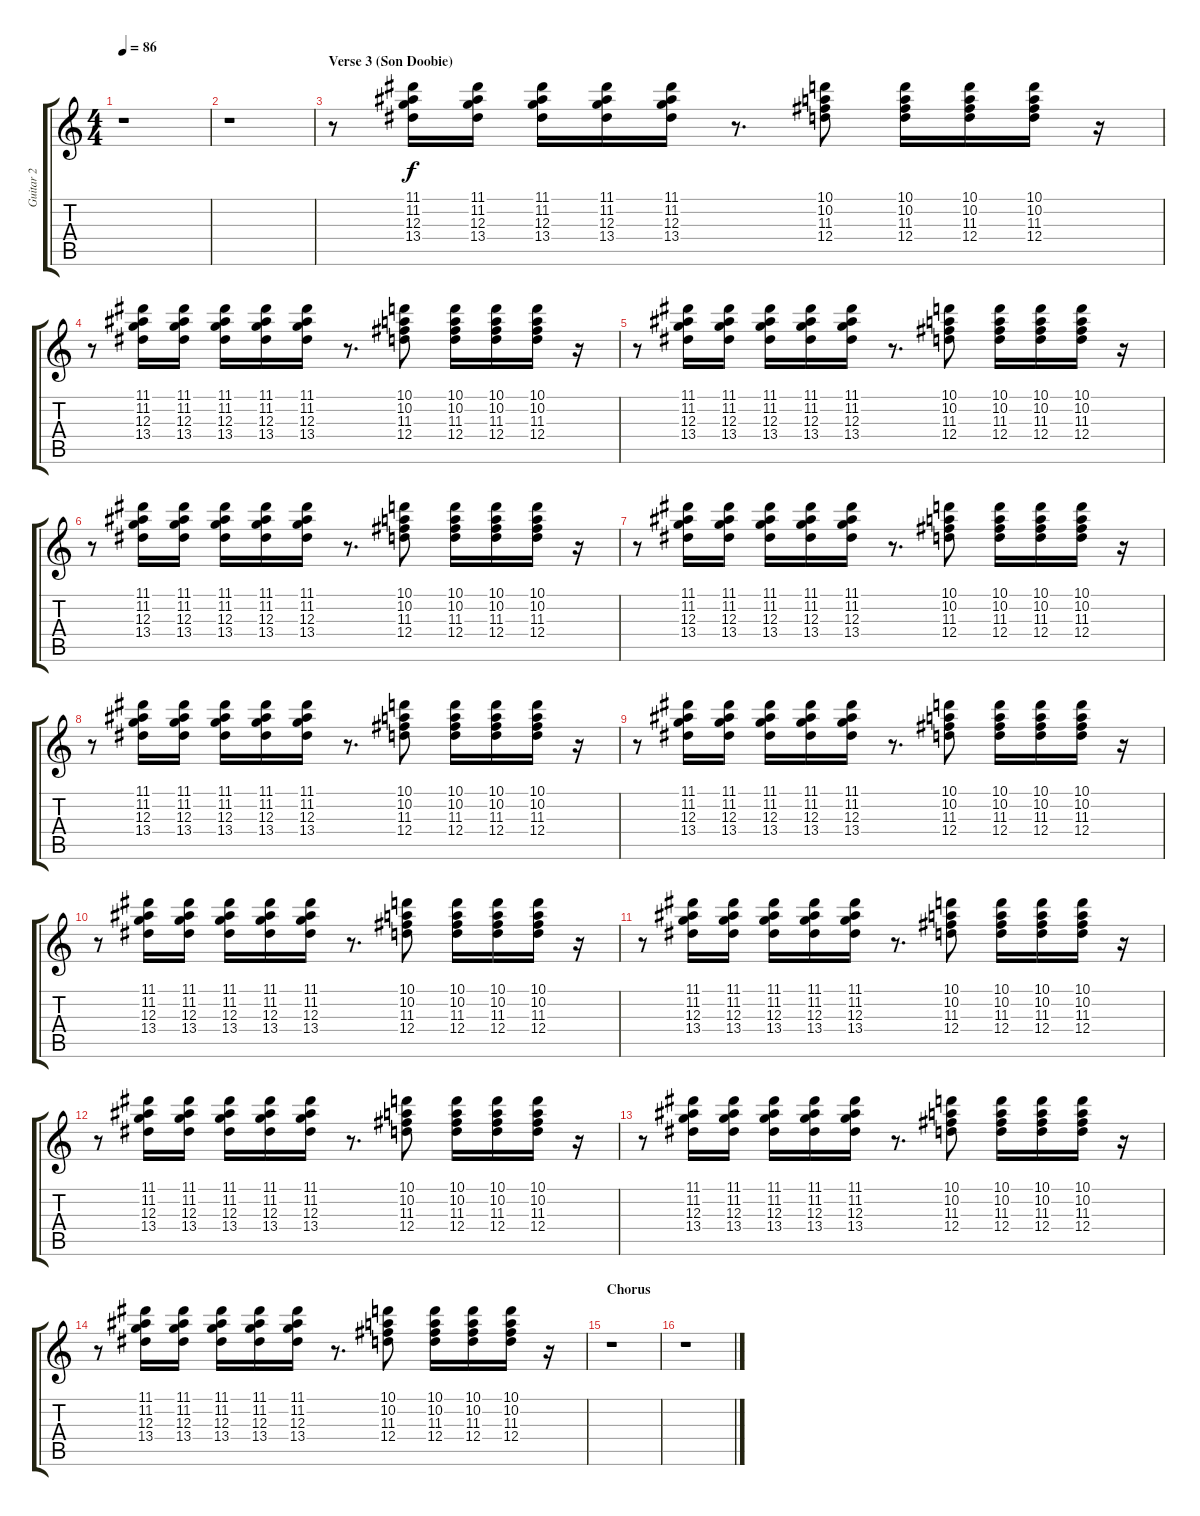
\track ("Guitar 2" "Guitar 2") {instrument acousticguitarsteel}
\staff {score tabs}
\tuning (E4 B3 G3 D3 A2 E2) {hide}
\ts (4 4)
\tempo 86
\clef g2
\ks c
r.1{dy f} |
r.1 |
\section ("" "Verse 3 (Son Doobie)")
r.8 (11.1 11.2 12.3 13.4).16 (11.1 11.2 12.3 13.4).16 (11.1 11.2 12.3 13.4).16 (11.1 11.2 12.3 13.4).16 (11.1 11.2 12.3 13.4).16 r.8{d} (10.1 10.2 11.3 12.4).8 (10.1 10.2 11.3 12.4).16 (10.1 10.2 11.3 12.4).16 (10.1 10.2 11.3 12.4).16 r.16 |
r.8 (11.1 11.2 12.3 13.4).16 (11.1 11.2 12.3 13.4).16 (11.1 11.2 12.3 13.4).16 (11.1 11.2 12.3 13.4).16 (11.1 11.2 12.3 13.4).16 r.8{d} (10.1 10.2 11.3 12.4).8 (10.1 10.2 11.3 12.4).16 (10.1 10.2 11.3 12.4).16 (10.1 10.2 11.3 12.4).16 r.16 |
r.8 (11.1 11.2 12.3 13.4).16 (11.1 11.2 12.3 13.4).16 (11.1 11.2 12.3 13.4).16 (11.1 11.2 12.3 13.4).16 (11.1 11.2 12.3 13.4).16 r.8{d} (10.1 10.2 11.3 12.4).8 (10.1 10.2 11.3 12.4).16 (10.1 10.2 11.3 12.4).16 (10.1 10.2 11.3 12.4).16 r.16 |
r.8 (11.1 11.2 12.3 13.4).16 (11.1 11.2 12.3 13.4).16 (11.1 11.2 12.3 13.4).16 (11.1 11.2 12.3 13.4).16 (11.1 11.2 12.3 13.4).16 r.8{d} (10.1 10.2 11.3 12.4).8 (10.1 10.2 11.3 12.4).16 (10.1 10.2 11.3 12.4).16 (10.1 10.2 11.3 12.4).16 r.16 |
r.8 (11.1 11.2 12.3 13.4).16 (11.1 11.2 12.3 13.4).16 (11.1 11.2 12.3 13.4).16 (11.1 11.2 12.3 13.4).16 (11.1 11.2 12.3 13.4).16 r.8{d} (10.1 10.2 11.3 12.4).8 (10.1 10.2 11.3 12.4).16 (10.1 10.2 11.3 12.4).16 (10.1 10.2 11.3 12.4).16 r.16 |
r.8 (11.1 11.2 12.3 13.4).16 (11.1 11.2 12.3 13.4).16 (11.1 11.2 12.3 13.4).16 (11.1 11.2 12.3 13.4).16 (11.1 11.2 12.3 13.4).16 r.8{d} (10.1 10.2 11.3 12.4).8 (10.1 10.2 11.3 12.4).16 (10.1 10.2 11.3 12.4).16 (10.1 10.2 11.3 12.4).16 r.16 |
r.8 (11.1 11.2 12.3 13.4).16 (11.1 11.2 12.3 13.4).16 (11.1 11.2 12.3 13.4).16 (11.1 11.2 12.3 13.4).16 (11.1 11.2 12.3 13.4).16 r.8{d} (10.1 10.2 11.3 12.4).8 (10.1 10.2 11.3 12.4).16 (10.1 10.2 11.3 12.4).16 (10.1 10.2 11.3 12.4).16 r.16 |
r.8 (11.1 11.2 12.3 13.4).16 (11.1 11.2 12.3 13.4).16 (11.1 11.2 12.3 13.4).16 (11.1 11.2 12.3 13.4).16 (11.1 11.2 12.3 13.4).16 r.8{d} (10.1 10.2 11.3 12.4).8 (10.1 10.2 11.3 12.4).16 (10.1 10.2 11.3 12.4).16 (10.1 10.2 11.3 12.4).16 r.16 |
r.8 (11.1 11.2 12.3 13.4).16 (11.1 11.2 12.3 13.4).16 (11.1 11.2 12.3 13.4).16 (11.1 11.2 12.3 13.4).16 (11.1 11.2 12.3 13.4).16 r.8{d} (10.1 10.2 11.3 12.4).8 (10.1 10.2 11.3 12.4).16 (10.1 10.2 11.3 12.4).16 (10.1 10.2 11.3 12.4).16 r.16 |
r.8 (11.1 11.2 12.3 13.4).16 (11.1 11.2 12.3 13.4).16 (11.1 11.2 12.3 13.4).16 (11.1 11.2 12.3 13.4).16 (11.1 11.2 12.3 13.4).16 r.8{d} (10.1 10.2 11.3 12.4).8 (10.1 10.2 11.3 12.4).16 (10.1 10.2 11.3 12.4).16 (10.1 10.2 11.3 12.4).16 r.16 |
r.8 (11.1 11.2 12.3 13.4).16 (11.1 11.2 12.3 13.4).16 (11.1 11.2 12.3 13.4).16 (11.1 11.2 12.3 13.4).16 (11.1 11.2 12.3 13.4).16 r.8{d} (10.1 10.2 11.3 12.4).8 (10.1 10.2 11.3 12.4).16 (10.1 10.2 11.3 12.4).16 (10.1 10.2 11.3 12.4).16 r.16 |
r.8 (11.1 11.2 12.3 13.4).16 (11.1 11.2 12.3 13.4).16 (11.1 11.2 12.3 13.4).16 (11.1 11.2 12.3 13.4).16 (11.1 11.2 12.3 13.4).16 r.8{d} (10.1 10.2 11.3 12.4).8 (10.1 10.2 11.3 12.4).16 (10.1 10.2 11.3 12.4).16 (10.1 10.2 11.3 12.4).16 r.16 |
\section ("" "Chorus")
r.1 |
r.1
